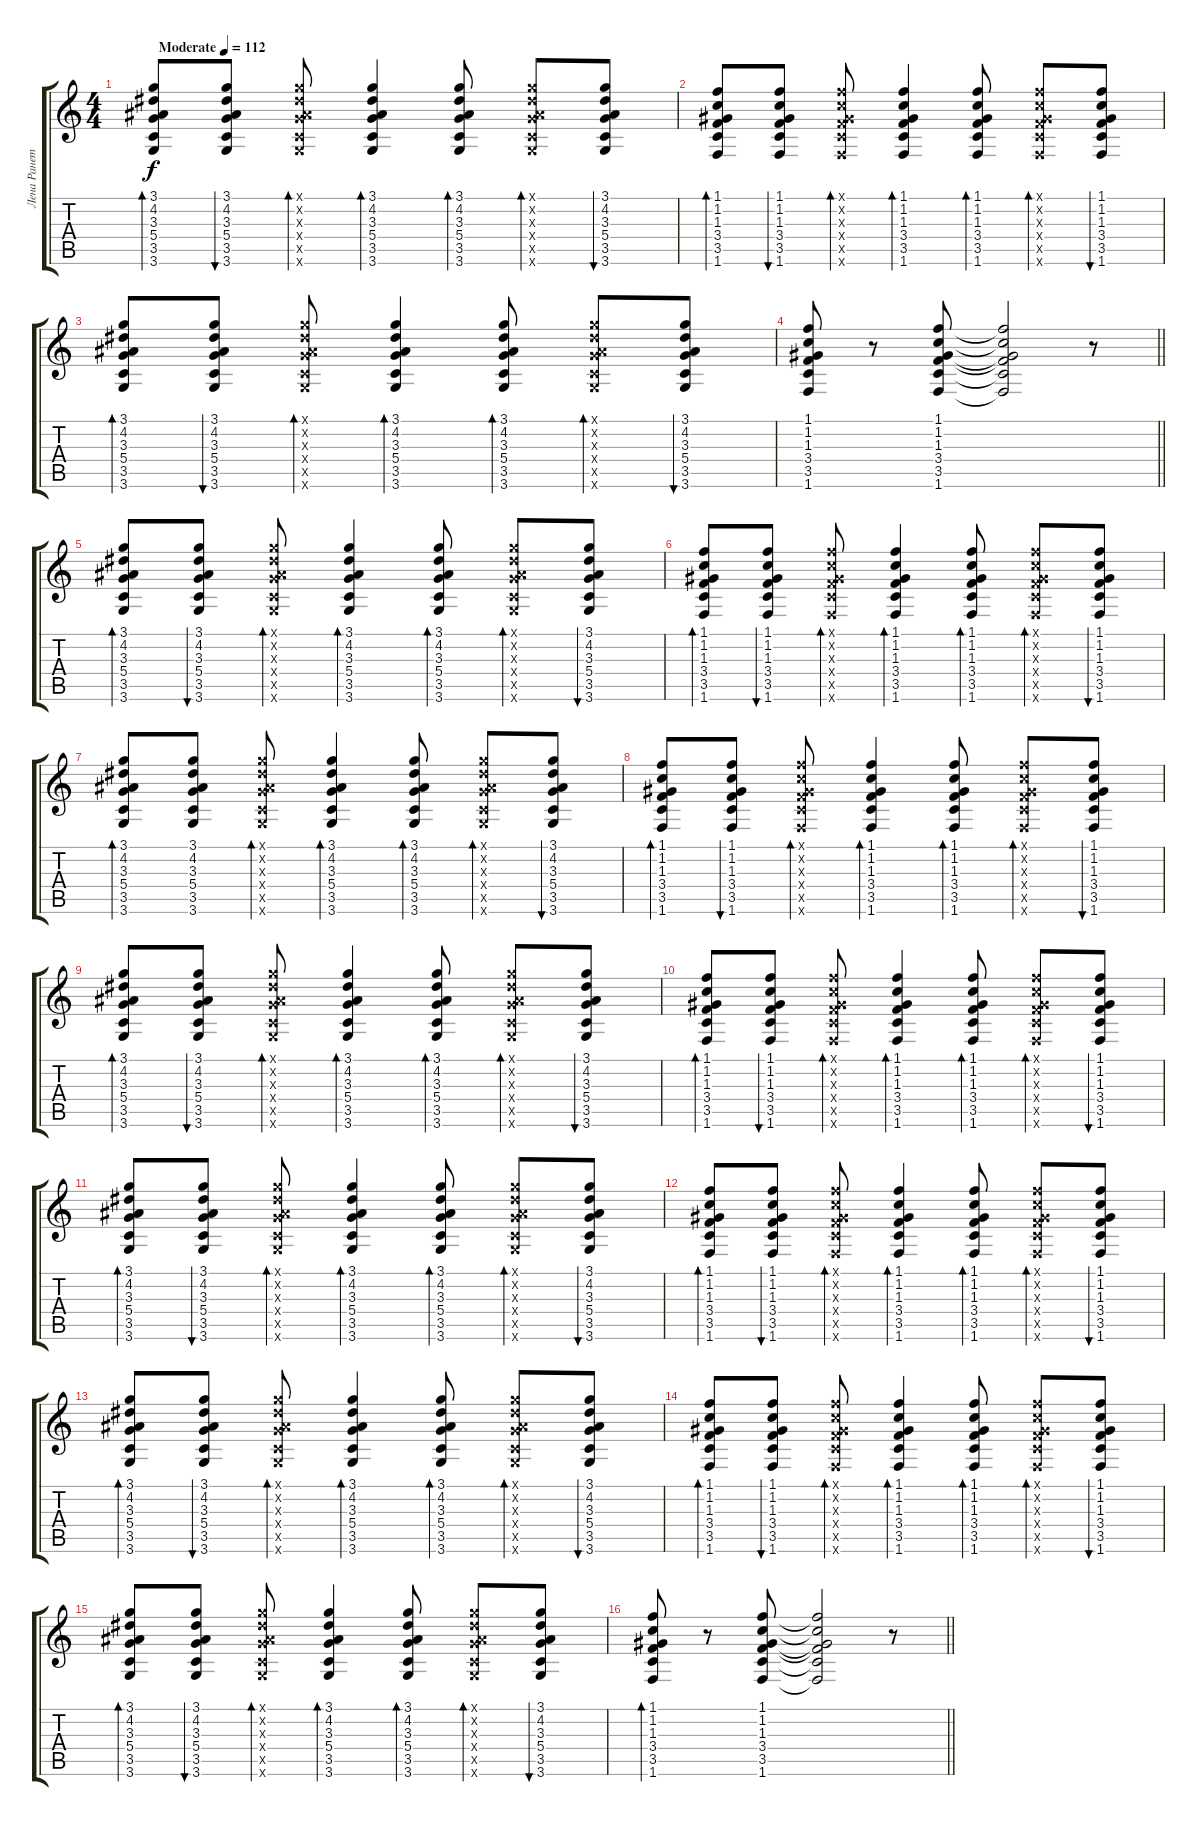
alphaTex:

\track ("Лена Ранетка" "Лена Ранет") {instrument electricguitarclean}
\staff {score tabs}
\tuning (E4 B3 G3 D3 A2 E2) {hide}
\ts (4 4)
\tempo (112 "Moderate")
\clef g2
\ks c
(3.1 4.2 3.3 5.4 3.5 3.6).8{bd 60 dy f instrument electricguitarclean} (3.1 4.2 3.3 5.4 3.5 3.6).8{bu 60} (3.1{x} 4.2{x} 3.3{x} 5.4{x} 3.5{x} 3.6{x}).8{bd 60} (3.1 4.2 3.3 5.4 3.5 3.6).4{bd 60} (3.1 4.2 3.3 5.4 3.5 3.6).8{bd 60} (3.1{x} 4.2{x} 3.3{x} 5.4{x} 3.5{x} 3.6{x}).8{bd 60} (3.1 4.2 3.3 5.4 3.5 3.6).8{bu 60} |
(1.1 1.2 1.3 3.4 3.5 1.6).8{bd 60} (1.1 1.2 1.3 3.4 3.5 1.6).8{bu 60} (1.1{x} 1.2{x} 1.3{x} 3.4{x} 3.5{x} 1.6{x}).8{bd 60} (1.1 1.2 1.3 3.4 3.5 1.6).4{bd 60} (1.1 1.2 1.3 3.4 3.5 1.6).8{bd 60} (1.1{x} 1.2{x} 1.3{x} 3.4{x} 3.5{x} 1.6{x}).8{bd 60} (1.1 1.2 1.3 3.4 3.5 1.6).8{bu 60} |
(3.1 4.2 3.3 5.4 3.5 3.6).8{bd 60} (3.1 4.2 3.3 5.4 3.5 3.6).8{bu 60} (3.1{x} 4.2{x} 3.3{x} 5.4{x} 3.5{x} 3.6{x}).8{bd 60} (3.1 4.2 3.3 5.4 3.5 3.6).4{bd 60} (3.1 4.2 3.3 5.4 3.5 3.6).8{bd 60} (3.1{x} 4.2{x} 3.3{x} 5.4{x} 3.5{x} 3.6{x}).8{bd 60} (3.1 4.2 3.3 5.4 3.5 3.6).8{bu 60} |
\barLineRight lightlight
(1.1 1.2 1.3 3.4 3.5 1.6).8 r.8 (1.1 1.2 1.3 3.4 3.5 1.6).8 (1.1{t} 1.2{t} 1.3{t} 3.4{t} 3.5{t} 1.6{t}).2 r.8 |
(3.1 4.2 3.3 5.4 3.5 3.6).8{bd 60} (3.1 4.2 3.3 5.4 3.5 3.6).8{bu 60} (3.1{x} 4.2{x} 3.3{x} 5.4{x} 3.5{x} 3.6{x}).8{bd 60} (3.1 4.2 3.3 5.4 3.5 3.6).4{bd 60} (3.1 4.2 3.3 5.4 3.5 3.6).8{bd 60} (3.1{x} 4.2{x} 3.3{x} 5.4{x} 3.5{x} 3.6{x}).8{bd 60} (3.1 4.2 3.3 5.4 3.5 3.6).8{bu 60} |
(1.1 1.2 1.3 3.4 3.5 1.6).8{bd 60} (1.1 1.2 1.3 3.4 3.5 1.6).8{bu 60} (1.1{x} 1.2{x} 1.3{x} 3.4{x} 3.5{x} 1.6{x}).8{bd 60} (1.1 1.2 1.3 3.4 3.5 1.6).4{bd 60} (1.1 1.2 1.3 3.4 3.5 1.6).8{bd 60} (1.1{x} 1.2{x} 1.3{x} 3.4{x} 3.5{x} 1.6{x}).8{bd 60} (1.1 1.2 1.3 3.4 3.5 1.6).8{bu 60} |
(3.1 4.2 3.3 5.4 3.5 3.6).8{bd 60} (3.1 4.2 3.3 5.4 3.5 3.6).8 (3.1{x} 4.2{x} 3.3{x} 5.4{x} 3.5{x} 3.6{x}).8{bd 60} (3.1 4.2 3.3 5.4 3.5 3.6).4{bd 60} (3.1 4.2 3.3 5.4 3.5 3.6).8{bd 60} (3.1{x} 4.2{x} 3.3{x} 5.4{x} 3.5{x} 3.6{x}).8{bd 60} (3.1 4.2 3.3 5.4 3.5 3.6).8{bu 60} |
(1.1 1.2 1.3 3.4 3.5 1.6).8{bd 60} (1.1 1.2 1.3 3.4 3.5 1.6).8{bu 60} (1.1{x} 1.2{x} 1.3{x} 3.4{x} 3.5{x} 1.6{x}).8{bd 60} (1.1 1.2 1.3 3.4 3.5 1.6).4{bd 60} (1.1 1.2 1.3 3.4 3.5 1.6).8{bd 60} (1.1{x} 1.2{x} 1.3{x} 3.4{x} 3.5{x} 1.6{x}).8{bd 60} (1.1 1.2 1.3 3.4 3.5 1.6).8{bu 60} |
(3.1 4.2 3.3 5.4 3.5 3.6).8{bd 60} (3.1 4.2 3.3 5.4 3.5 3.6).8{bu 60} (3.1{x} 4.2{x} 3.3{x} 5.4{x} 3.5{x} 3.6{x}).8{bd 60} (3.1 4.2 3.3 5.4 3.5 3.6).4{bd 60} (3.1 4.2 3.3 5.4 3.5 3.6).8{bd 60} (3.1{x} 4.2{x} 3.3{x} 5.4{x} 3.5{x} 3.6{x}).8{bd 60} (3.1 4.2 3.3 5.4 3.5 3.6).8{bu 60} |
(1.1 1.2 1.3 3.4 3.5 1.6).8{bd 60} (1.1 1.2 1.3 3.4 3.5 1.6).8{bu 60} (1.1{x} 1.2{x} 1.3{x} 3.4{x} 3.5{x} 1.6{x}).8{bd 60} (1.1 1.2 1.3 3.4 3.5 1.6).4{bd 60} (1.1 1.2 1.3 3.4 3.5 1.6).8{bd 60} (1.1{x} 1.2{x} 1.3{x} 3.4{x} 3.5{x} 1.6{x}).8{bd 60} (1.1 1.2 1.3 3.4 3.5 1.6).8{bu 60} |
(3.1 4.2 3.3 5.4 3.5 3.6).8{bd 60} (3.1 4.2 3.3 5.4 3.5 3.6).8{bu 60} (3.1{x} 4.2{x} 3.3{x} 5.4{x} 3.5{x} 3.6{x}).8{bd 60} (3.1 4.2 3.3 5.4 3.5 3.6).4{bd 60} (3.1 4.2 3.3 5.4 3.5 3.6).8{bd 60} (3.1{x} 4.2{x} 3.3{x} 5.4{x} 3.5{x} 3.6{x}).8{bd 60} (3.1 4.2 3.3 5.4 3.5 3.6).8{bu 60} |
(1.1 1.2 1.3 3.4 3.5 1.6).8{bd 60} (1.1 1.2 1.3 3.4 3.5 1.6).8{bu 60} (1.1{x} 1.2{x} 1.3{x} 3.4{x} 3.5{x} 1.6{x}).8{bd 60} (1.1 1.2 1.3 3.4 3.5 1.6).4{bd 60} (1.1 1.2 1.3 3.4 3.5 1.6).8{bd 60} (1.1{x} 1.2{x} 1.3{x} 3.4{x} 3.5{x} 1.6{x}).8{bd 60} (1.1 1.2 1.3 3.4 3.5 1.6).8{bu 60} |
(3.1 4.2 3.3 5.4 3.5 3.6).8{bd 60} (3.1 4.2 3.3 5.4 3.5 3.6).8{bu 60} (3.1{x} 4.2{x} 3.3{x} 5.4{x} 3.5{x} 3.6{x}).8{bd 60} (3.1 4.2 3.3 5.4 3.5 3.6).4{bd 60} (3.1 4.2 3.3 5.4 3.5 3.6).8{bd 60} (3.1{x} 4.2{x} 3.3{x} 5.4{x} 3.5{x} 3.6{x}).8{bd 60} (3.1 4.2 3.3 5.4 3.5 3.6).8{bu 60} |
(1.1 1.2 1.3 3.4 3.5 1.6).8{bd 60} (1.1 1.2 1.3 3.4 3.5 1.6).8{bu 60} (1.1{x} 1.2{x} 1.3{x} 3.4{x} 3.5{x} 1.6{x}).8{bd 60} (1.1 1.2 1.3 3.4 3.5 1.6).4{bd 60} (1.1 1.2 1.3 3.4 3.5 1.6).8{bd 60} (1.1{x} 1.2{x} 1.3{x} 3.4{x} 3.5{x} 1.6{x}).8{bd 60} (1.1 1.2 1.3 3.4 3.5 1.6).8{bu 60} |
(3.1 4.2 3.3 5.4 3.5 3.6).8{bd 60} (3.1 4.2 3.3 5.4 3.5 3.6).8{bu 60} (3.1{x} 4.2{x} 3.3{x} 5.4{x} 3.5{x} 3.6{x}).8{bd 60} (3.1 4.2 3.3 5.4 3.5 3.6).4{bd 60} (3.1 4.2 3.3 5.4 3.5 3.6).8{bd 60} (3.1{x} 4.2{x} 3.3{x} 5.4{x} 3.5{x} 3.6{x}).8{bd 60} (3.1 4.2 3.3 5.4 3.5 3.6).8{bu 60} |
\barLineRight lightlight
(1.1 1.2 1.3 3.4 3.5 1.6).8{bd 60} r.8 (1.1 1.2 1.3 3.4 3.5 1.6).8 (1.1{t} 1.2{t} 1.3{t} 3.4{t} 3.5{t} 1.6{t}).2 r.8
